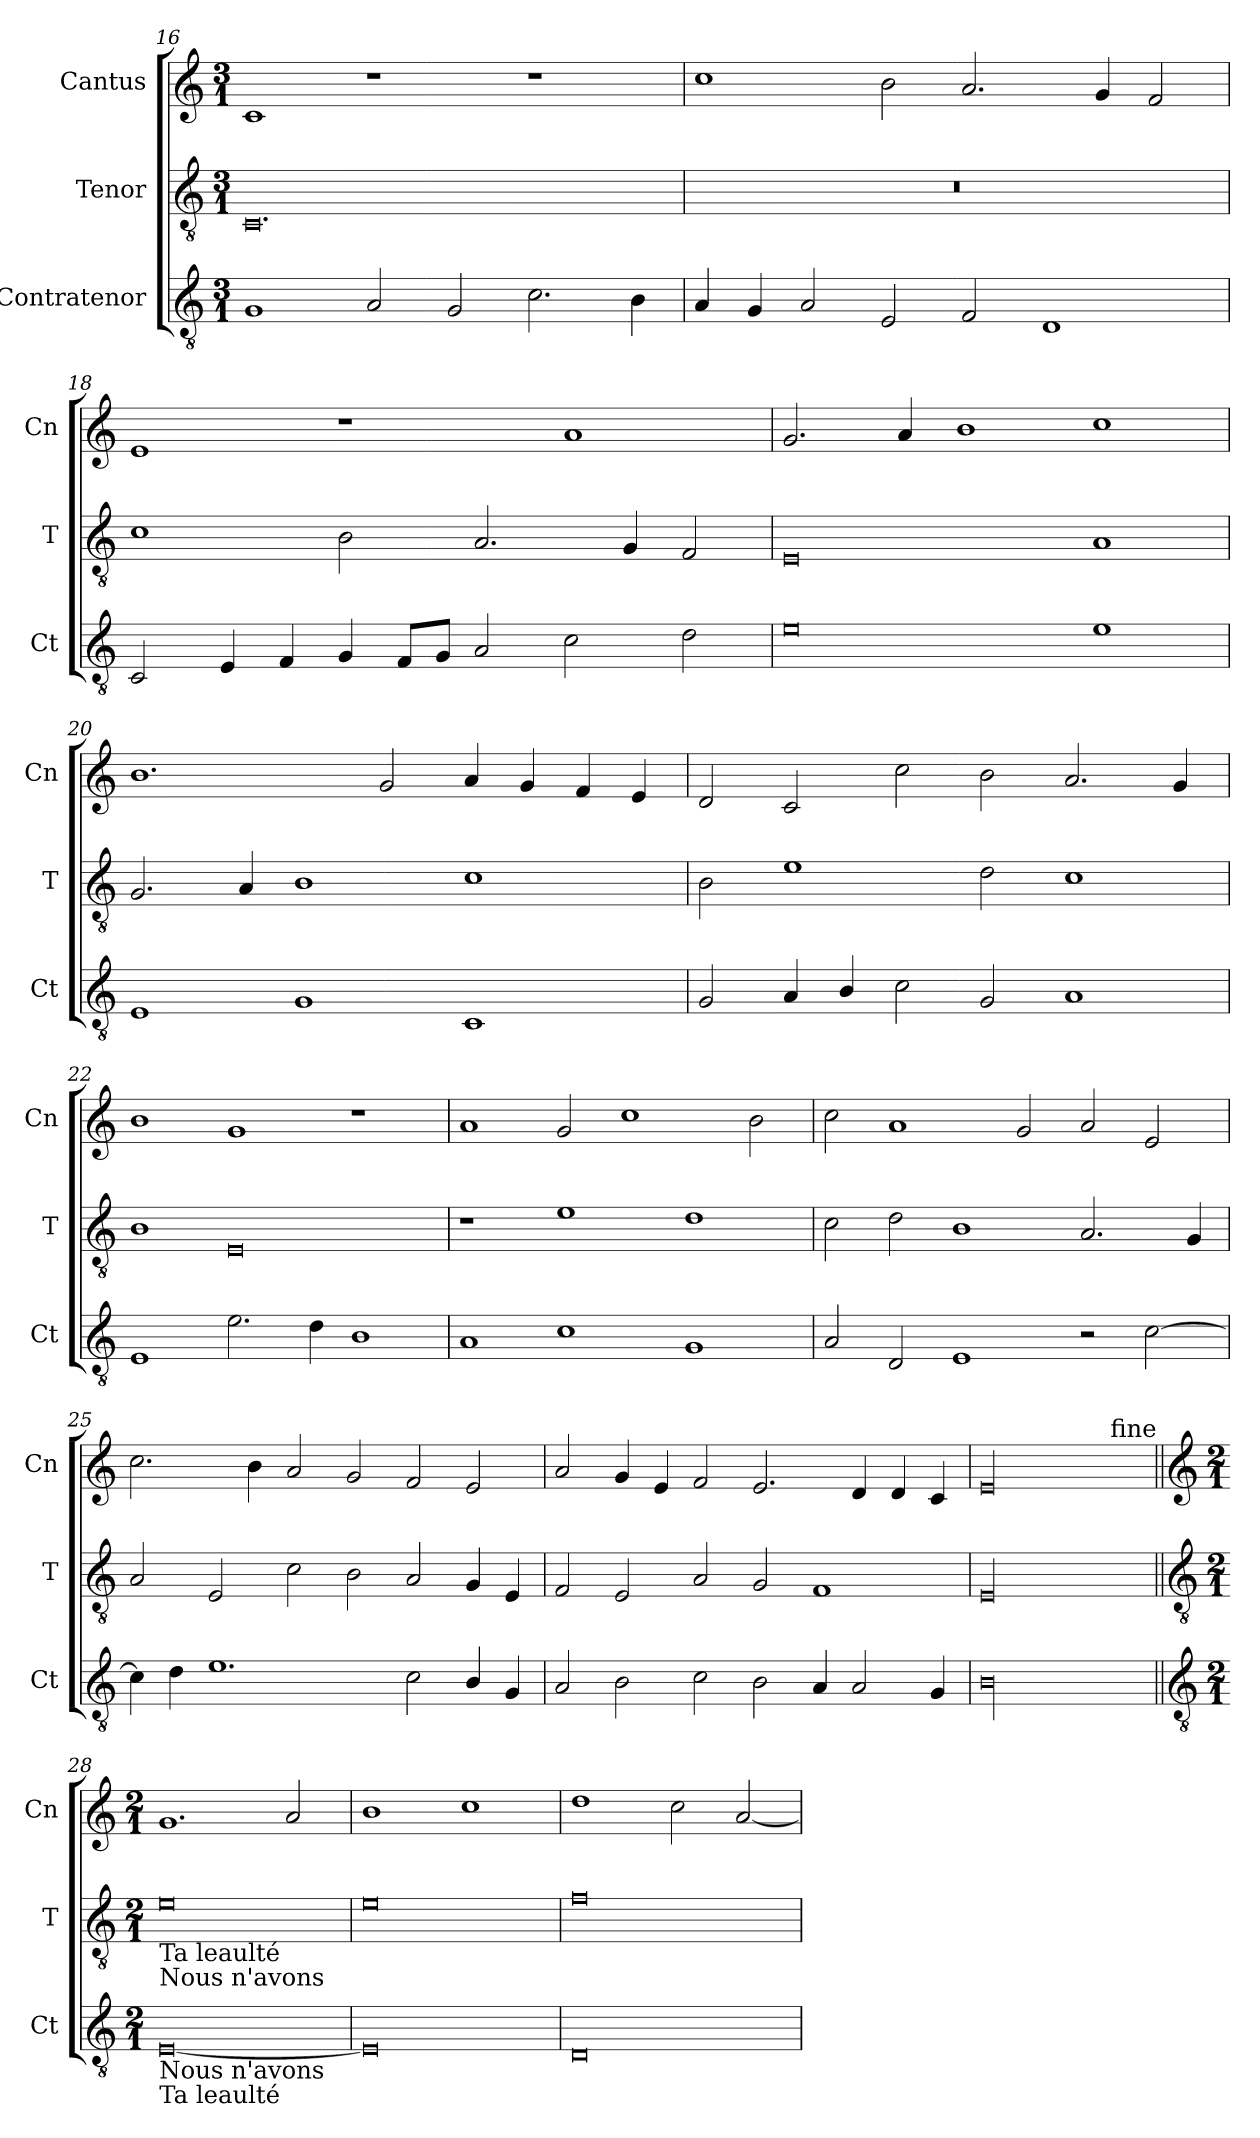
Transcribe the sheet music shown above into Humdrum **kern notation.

**kern	**kern	**kern
*part3	*part2	*part1
*staff3	*staff2	*staff1
*I"Contratenor	*I"Tenor	*I"Cantus
*I'Ct	*I'T	*I'Cn
*clefGv2	*clefGv2	*clefG2
*k[]	*k[]	*k[]
*M3/1	*M3/1	*M3/1
=16	=16	=16
1G	0.C	1c
2A/	.	1r
2G/	.	.
2.c\	.	1r
4B\	.	.
=17	=17	=17
4A/	0.r	1cc
4G/	.	.
2A/	.	.
2E/	.	2b\
2F/	.	2.a/
1D	.	.
.	.	4g/
.	.	2f/
=18	=18	=18
2C/	1c	1e
4E/	.	.
4F/	.	.
4G/	2B\	1r
8F/L	.	.
8G/J	.	.
2A/	2.A/	.
2c\	.	1a
.	4G/	.
2d\	2F/	.
=19	=19	=19
0e	0E	2.g/
.	.	4a/
.	.	1b
1e	1A	1cc
=20	=20	=20
1E	2.G/	1.b
.	4A/	.
1G	1B	.
.	.	2g/
1C	1c	4a/
.	.	4g/
.	.	4f/
.	.	4e/
=21	=21	=21
2G/	2B\	2d/
4A/	1e	2c/
4B/	.	.
2c\	.	2cc\
2G/	2d\	2b\
1A	1c	2.a/
.	.	4g/
=22	=22	=22
1E	1B	1b
2.e\	0E	1g
4d\	.	.
1B	.	1r
=23	=23	=23
1A	1r	1a
1c	1e	2g/
.	.	1cc
1G	1d	.
.	.	2b\
=24	=24	=24
2A/	2c\	2cc\
2D/	2d\	1a
1E	1B	.
.	.	2g/
2r	2.A/	2a/
[2c\	.	2e/
.	4G/	.
=25	=25	=25
4c\]	2A/	2.cc\
4d\	.	.
1.e	2E/	.
.	.	4b\
.	2c\	2a/
.	2B\	2g/
2c\	2A/	2f/
4B/	4G/	2e/
4G/	4E/	.
=26	=26	=26
2A/	2F/	2a/
2B\	2E/	4g/
.	.	4e/
2c\	2A/	2f/
2B\	2G/	2.e/
4A/	1F	.
2A/	.	4d/
.	.	4d/
4G/	.	4c/
=27	=27	=27
!LO:N:vis=00	!LO:N:vis=00	!LO:N:vis=00
0.B	0.E	0.e
!	!	!LO:TX:a:rj:t=fine
!!LO:LB:g=z
=28||	=28||	=28||
*clefGv2	*clefGv2	*clefG2
*k[]	*k[]	*k[]
*M2/1	*M2/1	*M2/1
!	!LO:TX:b:t=Ta leaulté	!
!	!LO:TX:b:t=Nous n'avons	!
!LO:TX:b:t=Nous n'avons	!	!
!LO:TX:b:t=Ta leaulté	!	!
[0E	0e	1.g
.	.	2a/
=29	=29	=29
0E]	0e	1b
.	.	1cc
=30	=30	=30
0D	0f	1dd
.	.	2cc\
.	.	[2a/
=	=	=
*-	*-	*-
